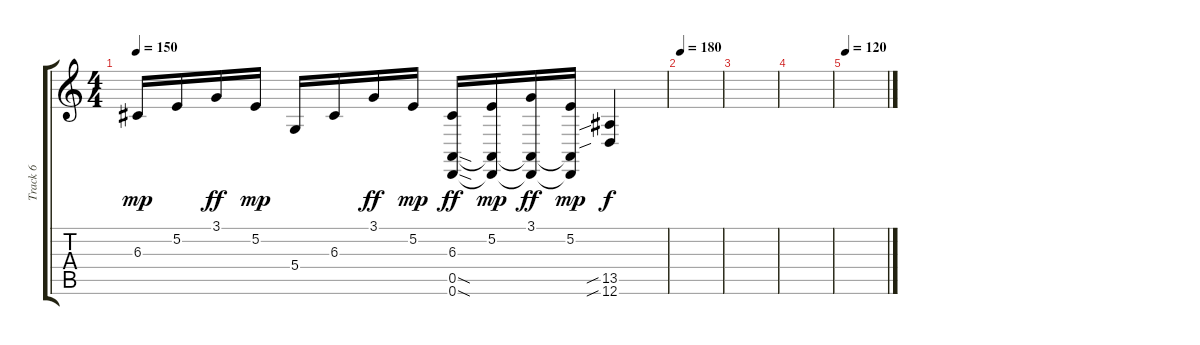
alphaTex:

\track ("Track 6" "Track 6") {instrument brightacousticpiano}
\staff {score tabs}
\tuning (E4 B3 G3 D3 A2 D2) {hide}
\ts (4 4)
\tempo 150
\clef g2
\ks c
6.3.16{dy mp} 5.2.16 3.1.16{dy ff} 5.2.16{dy mp} 5.4.16 6.3.16 3.1.16{dy ff} 5.2.16{dy mp} (6.3 0.5{sod} 0.6{sod}).16{dy ff} (5.2 0.5{t} 0.6{t}).16{dy mp} (3.1 0.5{t} 0.6{t}).16{dy ff} (5.2 0.5{t} 0.6{t}).16{dy mp} (13.5{sib} 12.6{sib}).4{dy f} |
\tempo 180
|
|
|
\tempo 120
